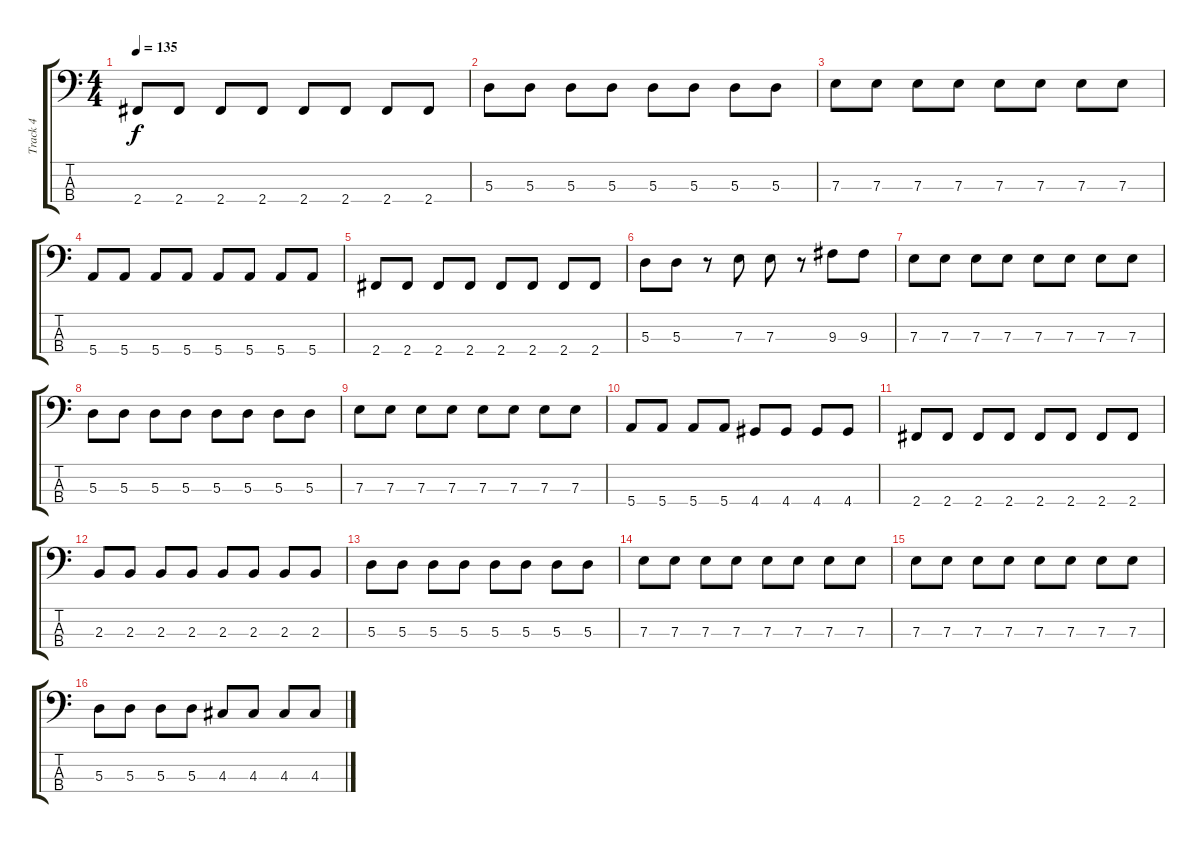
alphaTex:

\track ("Track 4" "Track 4") {instrument electricbassfinger}
\staff {score tabs}
\tuning (G2 D2 A1 E1) {hide}
\ts (4 4)
\tempo 135
\clef f4
\ks c
2.4.8{dy f} 2.4.8 2.4.8 2.4.8 2.4.8 2.4.8 2.4.8 2.4.8 |
5.3.8 5.3.8 5.3.8 5.3.8 5.3.8 5.3.8 5.3.8 5.3.8 |
7.3.8 7.3.8 7.3.8 7.3.8 7.3.8 7.3.8 7.3.8 7.3.8 |
5.4.8 5.4.8 5.4.8 5.4.8 5.4.8 5.4.8 5.4.8 5.4.8 |
2.4.8 2.4.8 2.4.8 2.4.8 2.4.8 2.4.8 2.4.8 2.4.8 |
5.3.8 5.3.8 r.8 7.3.8 7.3.8 r.8 9.3.8 9.3.8 |
7.3.8 7.3.8 7.3.8 7.3.8 7.3.8 7.3.8 7.3.8 7.3.8 |
5.3.8 5.3.8 5.3.8 5.3.8 5.3.8 5.3.8 5.3.8 5.3.8 |
7.3.8 7.3.8 7.3.8 7.3.8 7.3.8 7.3.8 7.3.8 7.3.8 |
5.4.8 5.4.8 5.4.8 5.4.8 4.4.8 4.4.8 4.4.8 4.4.8 |
2.4.8 2.4.8 2.4.8 2.4.8 2.4.8 2.4.8 2.4.8 2.4.8 |
2.3.8 2.3.8 2.3.8 2.3.8 2.3.8 2.3.8 2.3.8 2.3.8 |
5.3.8 5.3.8 5.3.8 5.3.8 5.3.8 5.3.8 5.3.8 5.3.8 |
7.3.8 7.3.8 7.3.8 7.3.8 7.3.8 7.3.8 7.3.8 7.3.8 |
7.3.8 7.3.8 7.3.8 7.3.8 7.3.8 7.3.8 7.3.8 7.3.8 |
5.3.8 5.3.8 5.3.8 5.3.8 4.3.8 4.3.8 4.3.8 4.3.8
